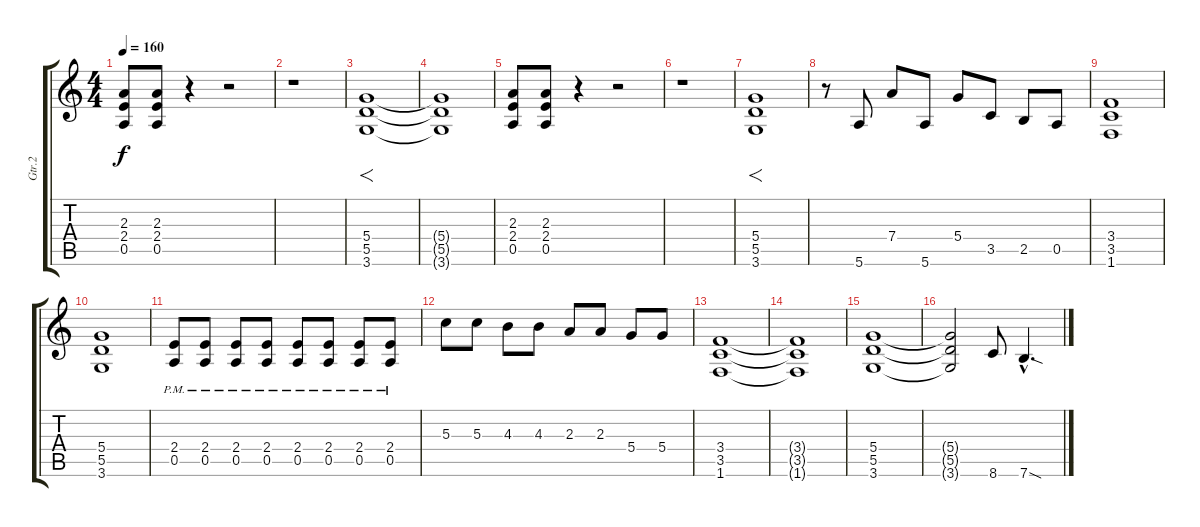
\track ("Gtr.2" "Gtr.2") {instrument overdrivenguitar}
\staff {score tabs}
\tuning (E4 B3 G3 D3 A2 E2) {hide}
\ts (4 4)
\tempo 160
\clef g2
\ks c
(2.3 2.4 0.5).8{dy f} (2.3 2.4 0.5).8 r.4 r.2 |
r.1 |
(5.4 5.5 3.6).1{f} |
(5.4{t} 5.5{t} 3.6{t}).1 |
(2.3 2.4 0.5).8 (2.3 2.4 0.5).8 r.4 r.2 |
r.1 |
(5.4 5.5 3.6).1{f} |
r.8 5.6.8 7.4.8 5.6.8 5.4.8 3.5.8 2.5.8 0.5.8 |
(3.4 3.5 1.6).1 |
(5.4 5.5 3.6).1 |
(2.4{pm} 0.5{pm}).8 (2.4{pm} 0.5{pm}).8 (2.4{pm} 0.5{pm}).8 (2.4{pm} 0.5{pm}).8 (2.4{pm} 0.5{pm}).8 (2.4{pm} 0.5{pm}).8 (2.4{pm} 0.5{pm}).8 (2.4{pm} 0.5{pm}).8 |
5.3.8 5.3.8 4.3.8 4.3.8 2.3.8 2.3.8 5.4.8 5.4.8 |
(3.4 3.5 1.6).1 |
(3.4{t} 3.5{t} 1.6{t}).1 |
(5.4 5.5 3.6).1 |
(5.4{t} 5.5{t} 3.6{t}).2 8.6.8 7.6{sod hac}.4{d}
